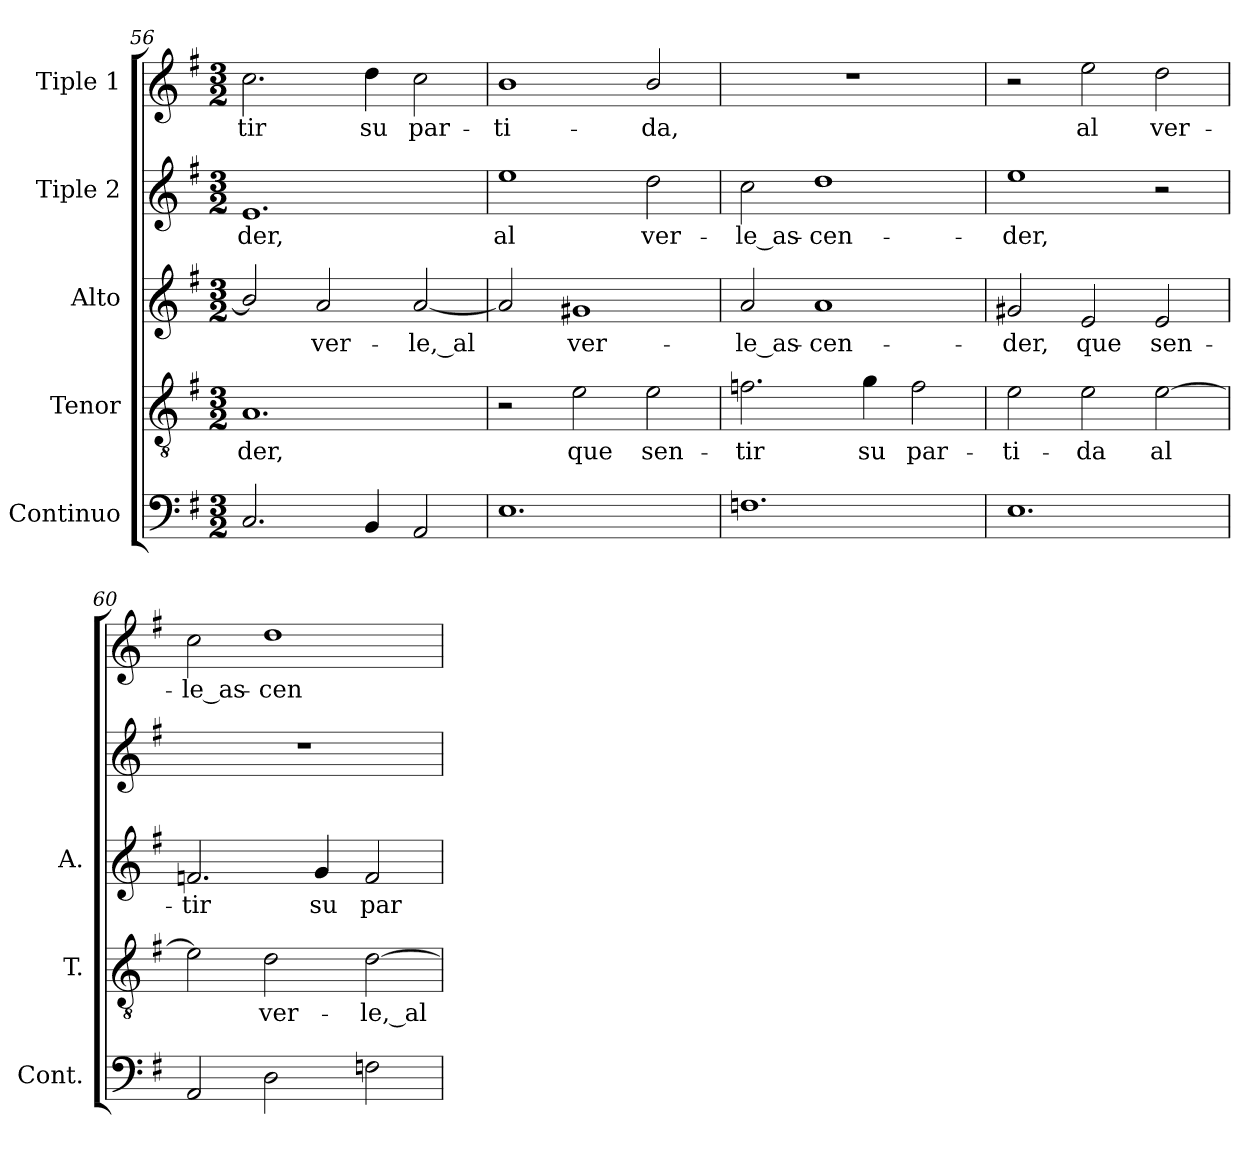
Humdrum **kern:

**kern	**kern	**text	**kern	**text	**kern	**text	**kern	**text
*part5	*part4	*part4	*part3	*part3	*part2	*part2	*part1	*part1
*staff5	*staff4	*staff4	*staff3	*staff3	*staff2	*staff2	*staff1	*staff1
*I"Continuo	*I"Tenor	*	*I"Alto	*	*I"Tiple 2	*	*I"Tiple 1	*
*I'Cont.	*I'T.	*	*I'A.	*	*	*	*	*
!!LO:LB:g=z
*clefF4	*clefGv2	*	*clefG2	*	*clefG2	*	*clefG2	*
*	*ITrd7c12	*	*	*	*	*	*	*
*k[f#]	*k[f#]	*	*k[f#]	*	*k[f#]	*	*k[f#]	*
*G:	*G:	*	*G:	*	*G:	*	*G:	*
*M3/2	*M3/2	*	*M3/2	*	*M3/2	*	*M3/2	*
=56	=56	=56	=56	=56	=56	=56	=56	=56
!	!	!LO:LY:b:color=#000000	!	!	!	!	!	!
!	!	!	!	!	!	!LO:LY:b:color=#000000	!	!
!	!	!	!	!	!	!	!	!LO:LY:b:color=#000000
2.Ci/	1.AAi	-der,	2bi/]	.	1.ei	-der,	2.cci\	-tir
!	!	!	!	!LO:LY:b:color=#000000	!	!	!	!
.	.	.	2ai/	ver-	.	.	.	.
!	!	!	!	!	!	!	!	!LO:LY:b:color=#000000
4BBi/	.	.	.	.	.	.	4ddi\	su
!	!	!	!	!LO:LY:b:color=#000000	!	!	!	!
!	!	!	!	!	!	!	!	!LO:LY:b:color=#000000
2AAi/	.	.	[2ai/	-le,_al	.	.	2cci\	par-
=57	=57	=57	=57	=57	=57	=57	=57	=57
!	!	!	!	!	!	!LO:LY:b:color=#000000	!	!
!	!	!	!	!	!	!	!	!LO:LY:b:color=#000000
1.Ei	2r	.	2ai/]	.	1eei	al	1bi	-ti-
!	!	!LO:LY:b:color=#000000	!	!	!	!	!	!
!	!	!	!	!LO:LY:b:color=#000000	!	!	!	!
.	2Ei\	que	1g#Xi	ver-	.	.	.	.
!	!	!LO:LY:b:color=#000000	!	!	!	!	!	!
!	!	!	!	!	!	!LO:LY:b:color=#000000	!	!
!	!	!	!	!	!	!	!	!LO:LY:b:color=#000000
.	2Ei\	sen-	.	.	2ddi\	ver-	2bi/	-da,
=58	=58	=58	=58	=58	=58	=58	=58	=58
!	!	!LO:LY:b:color=#000000	!	!	!	!	!	!
!	!	!	!	!LO:LY:b:color=#000000	!	!	!	!
!	!	!	!	!	!	!LO:LY:b:color=#000000	!LO:N:vis=1	!
1.Fni	2.Fni\	-tir	2ai/	-le_as-	2cci\	-le_as-	1.r	.
!	!	!	!	!LO:LY:b:color=#000000	!	!	!	!
!	!	!	!	!	!	!LO:LY:b:color=#000000	!	!
.	.	.	1ai	-cen-	1ddi	-cen-	.	.
!	!	!LO:LY:b:color=#000000	!	!	!	!	!	!
.	4Gi\	su	.	.	.	.	.	.
!	!	!LO:LY:b:color=#000000	!	!	!	!	!	!
.	2Fi\	par-	.	.	.	.	.	.
=59	=59	=59	=59	=59	=59	=59	=59	=59
!	!	!LO:LY:b:color=#000000	!	!	!	!	!	!
!	!	!	!	!LO:LY:b:color=#000000	!	!	!	!
!	!	!	!	!	!	!LO:LY:b:color=#000000	!	!
1.Ei	2Ei\	-ti-	2g#Xi/	-der,	1eei	-der,	2r	.
!	!	!LO:LY:b:color=#000000	!	!	!	!	!	!
!	!	!	!	!LO:LY:b:color=#000000	!	!	!	!
!	!	!	!	!	!	!	!	!LO:LY:b:color=#000000
.	2Ei\	-da	2ei/	que	.	.	2eei\	al
!	!	!LO:LY:b:color=#000000	!	!	!	!	!	!
!	!	!	!	!LO:LY:b:color=#000000	!	!	!	!
!	!	!	!	!	!	!	!	!LO:LY:b:color=#000000
.	[2Ei\	al	2ei/	sen-	2r	.	2ddi\	ver-
=60	=60	=60	=60	=60	=60	=60	=60	=60
!	!	!	!	!LO:LY:b:color=#000000	!LO:N:vis=1	!	!	!
!	!	!	!	!	!	!	!	!LO:LY:b:color=#000000
2AAi/	2Ei\]	.	2.fni/	-tir	1.r	.	2cci\	-le_as-
!	!	!LO:LY:b:color=#000000	!	!	!	!	!	!
!	!	!	!	!	!	!	!	!LO:LY:b:color=#000000
2Di\	2Di\	ver-	.	.	.	.	1ddi	-cen-
!	!	!	!	!LO:LY:b:color=#000000	!	!	!	!
.	.	.	4gi/	su	.	.	.	.
!	!	!LO:LY:b:color=#000000	!	!	!	!	!	!
!	!	!	!	!LO:LY:b:color=#000000	!	!	!	!
2Fni\	[2Di\	-le,_al	2fi/	par-	.	.	.	.
=	=	=	=	=	=	=	=	=
*-	*-	*-	*-	*-	*-	*-	*-	*-
